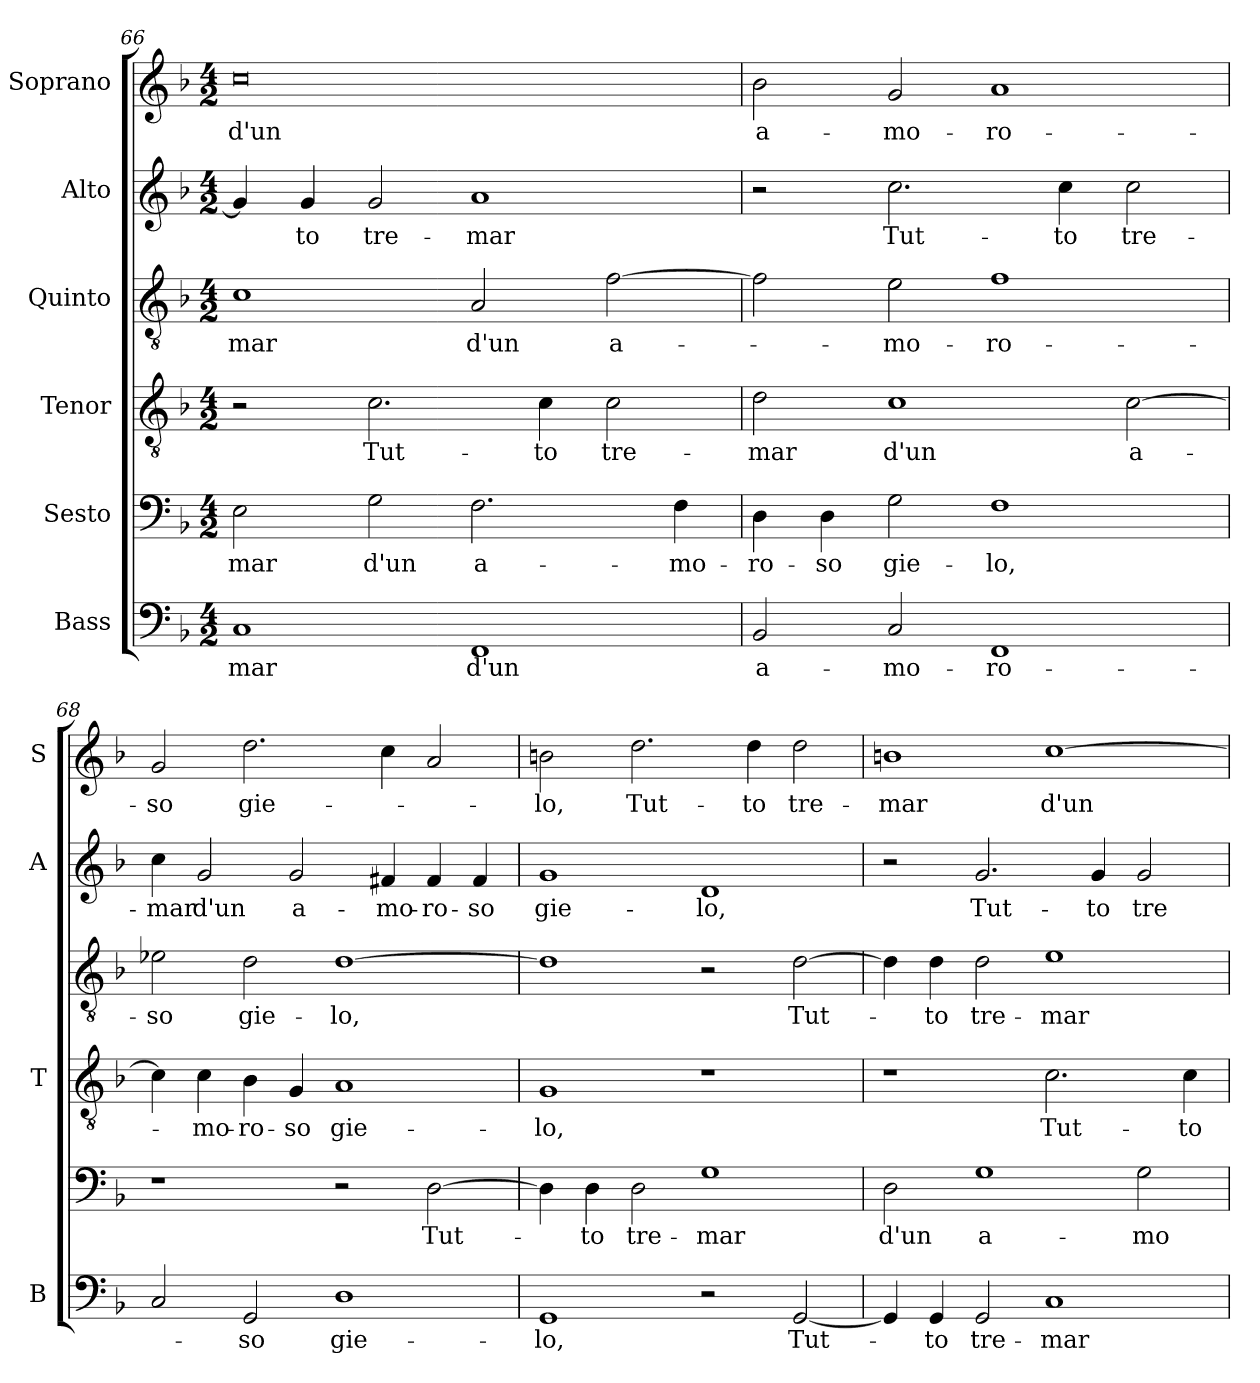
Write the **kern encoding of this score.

**kern	**text	**kern	**text	**kern	**text	**kern	**text	**kern	**text	**kern	**text
*part6	*part6	*part5	*part5	*part4	*part4	*part3	*part3	*part2	*part2	*part1	*part1
*staff6	*staff6	*staff5	*staff5	*staff4	*staff4	*staff3	*staff3	*staff2	*staff2	*staff1	*staff1
*I"Bass	*	*I"Sesto	*	*I"Tenor	*	*I"Quinto	*	*I"Alto	*	*I"Soprano	*
*I'B	*	*	*	*I'T	*	*	*	*I'A	*	*I'S	*
*clefF4	*	*clefF4	*	*clefGv2	*	*clefGv2	*	*clefG2	*	*clefG2	*
*k[b-]	*	*k[b-]	*	*k[b-]	*	*k[b-]	*	*k[b-]	*	*k[b-]	*
*F:	*	*F:	*	*F:	*	*F:	*	*F:	*	*F:	*
*M4/2	*	*M4/2	*	*M4/2	*	*M4/2	*	*M4/2	*	*M4/2	*
=66	=66	=66	=66	=66	=66	=66	=66	=66	=66	=66	=66
!	!LO:LY:b	!	!	!	!	!	!	!	!	!	!
!	!	!	!LO:LY:b	!	!	!	!	!	!	!	!
!	!	!	!	!	!	!	!LO:LY:b	!	!	!	!
!	!	!	!	!	!	!	!	!	!	!	!LO:LY:b
1C	-mar	2E\	-mar	2r	.	1c	-mar	4g/]	.	0cc	d'un
!	!	!	!	!	!	!	!	!	!LO:LY:b	!	!
.	.	.	.	.	.	.	.	4g/	-to	.	.
!	!	!	!LO:LY:b	!	!	!	!	!	!	!	!
!	!	!	!	!	!LO:LY:b	!	!	!	!	!	!
!	!	!	!	!	!	!	!	!	!LO:LY:b	!	!
.	.	2G\	d'un	2.c\	Tut-	.	.	2g/	tre-	.	.
!	!LO:LY:b	!	!	!	!	!	!	!	!	!	!
!	!	!	!LO:LY:b	!	!	!	!	!	!	!	!
!	!	!	!	!	!	!	!LO:LY:b	!	!	!	!
!	!	!	!	!	!	!	!	!	!LO:LY:b	!	!
1FF	d'un	2.F\	a-	.	.	2A/	d'un	1a	-mar	.	.
!	!	!	!	!	!LO:LY:b	!	!	!	!	!	!
.	.	.	.	4c\	-to	.	.	.	.	.	.
!	!	!	!	!	!LO:LY:b	!	!	!	!	!	!
!	!	!	!	!	!	!	!LO:LY:b	!	!	!	!
.	.	.	.	2c\	tre-	[2f\	a-	.	.	.	.
!	!	!	!LO:LY:b	!	!	!	!	!	!	!	!
.	.	4F\	-mo-	.	.	.	.	.	.	.	.
=67	=67	=67	=67	=67	=67	=67	=67	=67	=67	=67	=67
!	!LO:LY:b	!	!	!	!	!	!	!	!	!	!
!	!	!	!LO:LY:b	!	!	!	!	!	!	!	!
!	!	!	!	!	!LO:LY:b	!	!	!	!	!	!
!	!	!	!	!	!	!	!	!	!	!	!LO:LY:b
2BB-/	a-	4D\	-ro-	2d\	-mar	2f\]	.	2r	.	2b-\	a-
!	!	!	!LO:LY:b	!	!	!	!	!	!	!	!
.	.	4D\	-so	.	.	.	.	.	.	.	.
!	!LO:LY:b	!	!	!	!	!	!	!	!	!	!
!	!	!	!LO:LY:b	!	!	!	!	!	!	!	!
!	!	!	!	!	!LO:LY:b	!	!	!	!	!	!
!	!	!	!	!	!	!	!LO:LY:b	!	!	!	!
!	!	!	!	!	!	!	!	!	!LO:LY:b	!	!
!	!	!	!	!	!	!	!	!	!	!	!LO:LY:b
2C/	-mo-	2G\	gie-	1c	d'un	2e\	-mo-	2.cc\	Tut-	2g/	-mo-
!	!LO:LY:b	!	!	!	!	!	!	!	!	!	!
!	!	!	!LO:LY:b	!	!	!	!	!	!	!	!
!	!	!	!	!	!	!	!LO:LY:b	!	!	!	!
!	!	!	!	!	!	!	!	!	!	!	!LO:LY:b
1FF	-ro-	1F	-lo,	.	.	1f	-ro-	.	.	1a	-ro-
!	!	!	!	!	!	!	!	!	!LO:LY:b	!	!
.	.	.	.	.	.	.	.	4cc\	-to	.	.
!	!	!	!	!	!LO:LY:b	!	!	!	!	!	!
!	!	!	!	!	!	!	!	!	!LO:LY:b	!	!
.	.	.	.	[2c\	a-	.	.	2cc\	tre-	.	.
=68	=68	=68	=68	=68	=68	=68	=68	=68	=68	=68	=68
!	!	!	!	!	!	!	!LO:LY:b	!	!	!	!
!	!	!	!	!	!	!	!	!	!LO:LY:b	!	!
!	!	!	!	!	!	!	!	!	!	!	!LO:LY:b
2C/	.	1r	.	4c\]	.	2e-X\	-so	4cc\	-mar	2g/	-so
!	!	!	!	!	!LO:LY:b	!	!	!	!	!	!
!	!	!	!	!	!	!	!	!	!LO:LY:b	!	!
.	.	.	.	4c\	-mo-	.	.	2g/	d'un	.	.
!	!LO:LY:b	!	!	!	!	!	!	!	!	!	!
!	!	!	!	!	!LO:LY:b	!	!	!	!	!	!
!	!	!	!	!	!	!	!LO:LY:b	!	!	!	!
!	!	!	!	!	!	!	!	!	!	!	!LO:LY:b
2GG/	-so	.	.	4B-\	-ro-	2d\	gie-	.	.	2.dd\	gie-
!	!	!	!	!	!LO:LY:b	!	!	!	!	!	!
!	!	!	!	!	!	!	!	!	!LO:LY:b	!	!
.	.	.	.	4G/	-so	.	.	2g/	a-	.	.
!	!LO:LY:b	!	!	!	!	!	!	!	!	!	!
!	!	!	!	!	!LO:LY:b	!	!	!	!	!	!
!	!	!	!	!	!	!	!LO:LY:b	!	!	!	!
1D	gie-	2r	.	1A	gie-	[1d	-lo,	.	.	.	.
!	!	!	!	!	!	!	!	!	!LO:LY:b	!	!
.	.	.	.	.	.	.	.	4f#X/	-mo-	4cc\	.
!	!	!	!LO:LY:b	!	!	!	!	!	!	!	!
!	!	!	!	!	!	!	!	!	!LO:LY:b	!	!
.	.	[2D\	Tut-	.	.	.	.	4f#/	-ro-	2a/	.
!	!	!	!	!	!	!	!	!	!LO:LY:b	!	!
.	.	.	.	.	.	.	.	4f#/	-so	.	.
!!LO:LB:g=z
=69	=69	=69	=69	=69	=69	=69	=69	=69	=69	=69	=69
!	!LO:LY:b	!	!	!	!	!	!	!	!	!	!
!	!	!	!	!	!LO:LY:b	!	!	!	!	!	!
!	!	!	!	!	!	!	!	!	!LO:LY:b	!	!
!	!	!	!	!	!	!	!	!	!	!	!LO:LY:b
1GG	-lo,	4D\]	.	1G	-lo,	1d]	.	1g	gie-	2bn\	-lo,
!	!	!	!LO:LY:b	!	!	!	!	!	!	!	!
.	.	4D\	-to	.	.	.	.	.	.	.	.
!	!	!	!LO:LY:b	!	!	!	!	!	!	!	!
!	!	!	!	!	!	!	!	!	!	!	!LO:LY:b
.	.	2D\	tre-	.	.	.	.	.	.	2.dd\	Tut-
!	!	!	!LO:LY:b	!	!	!	!	!	!	!	!
!	!	!	!	!	!	!	!	!	!LO:LY:b	!	!
2r	.	1G	-mar	1r	.	2r	.	1d	-lo,	.	.
!	!	!	!	!	!	!	!	!	!	!	!LO:LY:b
.	.	.	.	.	.	.	.	.	.	4dd\	-to
!	!LO:LY:b	!	!	!	!	!	!	!	!	!	!
!	!	!	!	!	!	!	!LO:LY:b	!	!	!	!
!	!	!	!	!	!	!	!	!	!	!	!LO:LY:b
[2GG/	Tut-	.	.	.	.	[2d\	Tut-	.	.	2dd\	tre-
=70	=70	=70	=70	=70	=70	=70	=70	=70	=70	=70	=70
!	!	!	!LO:LY:b	!	!	!	!	!	!	!	!
!	!	!	!	!	!	!	!	!	!	!	!LO:LY:b
4GG/]	.	2D\	d'un	1r	.	4d\]	.	2r	.	1bn	-mar
!	!LO:LY:b	!	!	!	!	!	!	!	!	!	!
!	!	!	!	!	!	!	!LO:LY:b	!	!	!	!
4GG/	-to	.	.	.	.	4d\	-to	.	.	.	.
!	!LO:LY:b	!	!	!	!	!	!	!	!	!	!
!	!	!	!LO:LY:b	!	!	!	!	!	!	!	!
!	!	!	!	!	!	!	!LO:LY:b	!	!	!	!
!	!	!	!	!	!	!	!	!	!LO:LY:b	!	!
2GG/	tre-	1G	a-	.	.	2d\	tre-	2.g/	Tut-	.	.
!	!LO:LY:b	!	!	!	!	!	!	!	!	!	!
!	!	!	!	!	!LO:LY:b	!	!	!	!	!	!
!	!	!	!	!	!	!	!LO:LY:b	!	!	!	!
!	!	!	!	!	!	!	!	!	!	!	!LO:LY:b
1C	-mar	.	.	2.c\	Tut-	1e	-mar	.	.	[1cc	d'un
!	!	!	!	!	!	!	!	!	!LO:LY:b	!	!
.	.	.	.	.	.	.	.	4g/	-to	.	.
!	!	!	!LO:LY:b	!	!	!	!	!	!	!	!
!	!	!	!	!	!	!	!	!	!LO:LY:b	!	!
.	.	2G\	-mo-	.	.	.	.	2g/	tre-	.	.
!	!	!	!	!	!LO:LY:b	!	!	!	!	!	!
.	.	.	.	4c\	-to	.	.	.	.	.	.
=	=	=	=	=	=	=	=	=	=	=	=
*-	*-	*-	*-	*-	*-	*-	*-	*-	*-	*-	*-
